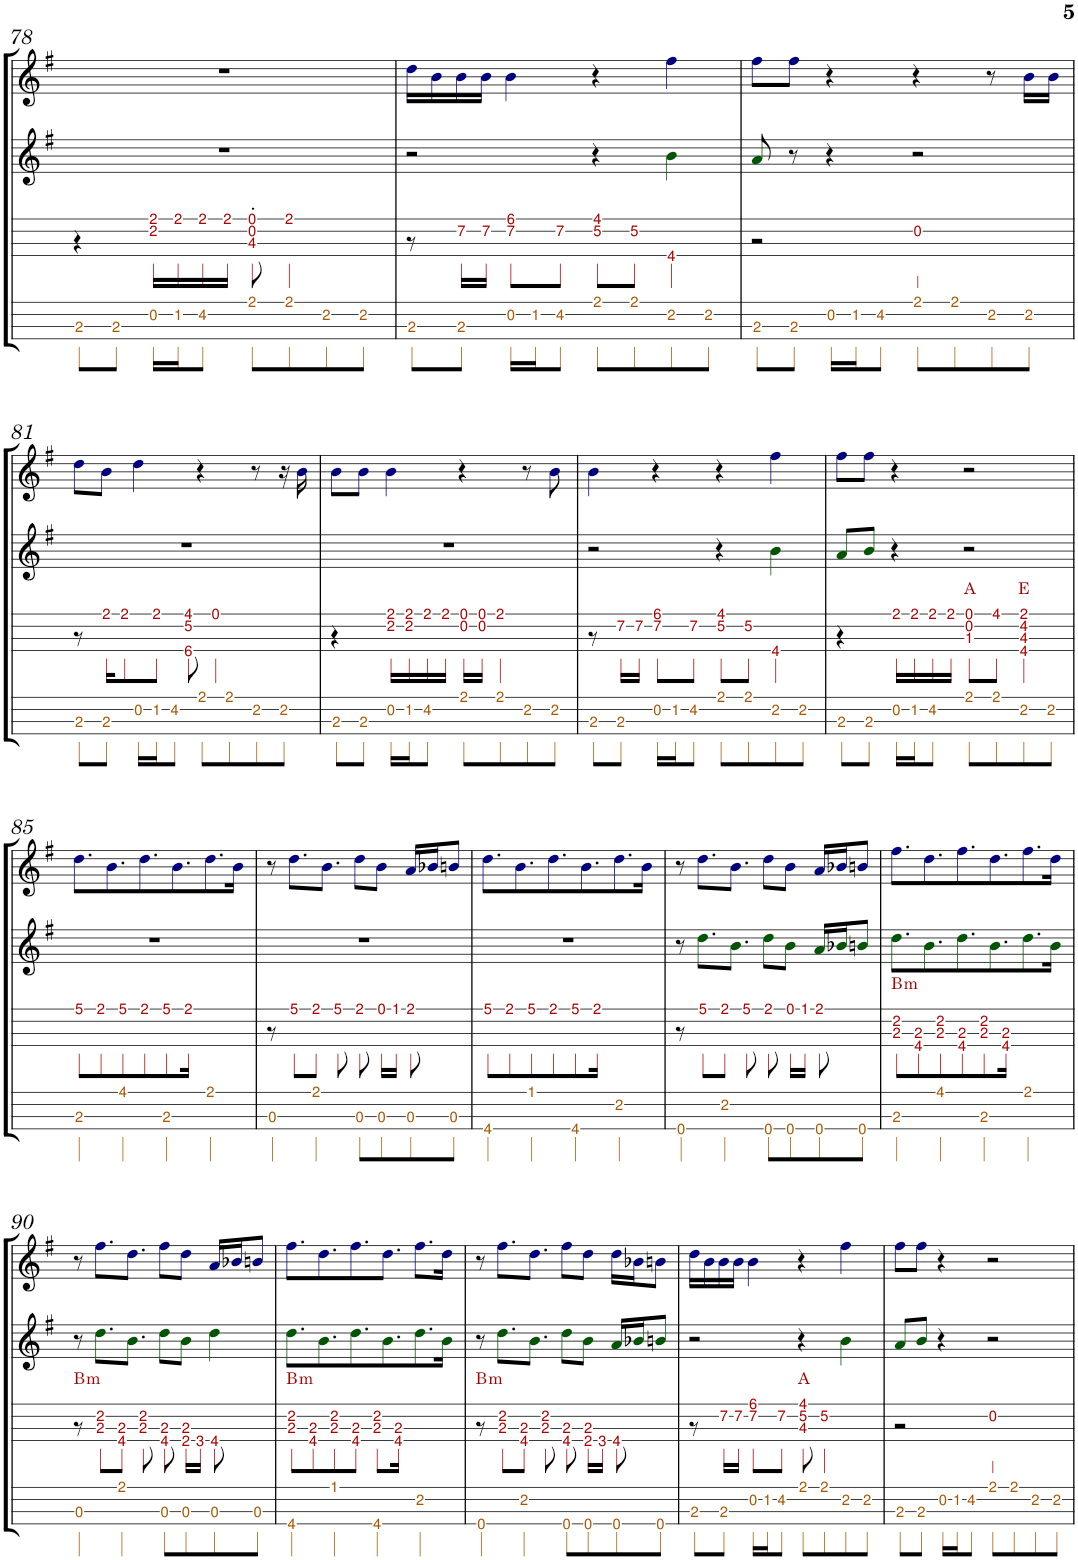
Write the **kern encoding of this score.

**kern	**kern	**harte	**kern	**kern
*part4	*part3	*part3	*part2	*part1
*staff4	*staff3	*	*staff2	*staff1
*I"Bass Guitar	*I"Ukulele	*	*I"Mandolin	*I"Mandolin
!!LO:PB:g=z
*	*	*	*clefG2	*clefG2
*k[f#]	*k[f#]	*	*k[f#]	*k[f#]
*G:	*G:	*	*G:	*G:
*M4/4	*M4/4	*	*M4/4	*M4/4
=78	=78	=78	=78	=78
8BBBi\L	4r	.	1r	1r
8BBBi\J	.	.	.	.
16DDi\LL	16f#j\ 16bj\LL	.	.	.
16EE-i\J	16bj\	.	.	.
8FF#i\J	16bj\	.	.	.
.	16bj\JJ	.	.	.
8AAi\L	8ej\' 8ej\' 8aj\'	.	.	.
8AAi\	4bj\	.	.	.
8EEi\	.	.	.	.
8EEi\J	8ryy	.	.	.
=79	=79	=79	=79	=79
8BBBi\L	8r	.	2r	16ddZ\LL
.	.	.	.	16bZ\
8BBBi\J	16bj\LL	.	.	16bZ\
.	16bj\JJ	.	.	16bZ\JJ
16DDi\LL	8bj\ 8dd#j\L	.	.	4bZ\
16EE-i\J	.	.	.	.
8FF#i\J	8bj\J	.	.	.
8AAi\L	8aj\ 8cc#j\L	.	4r	4r
8AAi\	8aj\J	.	.	.
8EEi\	4Bj\	.	4bV\	4ff#Z\
8EEi\J	.	.	.	.
=80	=80	=80	=80	=80
8BBBi\L	2r	.	8aV/	8ff#Z\L
8BBBi\J	.	.	8r	8ff#Z\J
16DDi\LL	.	.	4r	4r
16EE-i\J	.	.	.	.
8FF#i\J	.	.	.	.
8AAi\L	2ej\	.	2r	4r
8AAi\	.	.	.	.
8EEi\	.	.	.	8r
8EEi\J	.	.	.	16bZ\LL
.	.	.	.	16bZ\JJ
!!LO:LB:g=z
=81	=81	=81	=81	=81
8BBBi\L	8r	.	1r	8ddZ\L
8BBBi\J	16bj\KL	.	.	8bZ\J
.	8bj\	.	.	.
16DDi\LL	.	.	.	4ddZ\
16EE-i\J	8bj\J	.	.	.
8FF#i\J	.	.	.	.
.	8c#j\ 8aj\ 8cc#j\	.	.	.
8AAi\L	.	.	.	4r
.	4aj\	.	.	.
8AAi\	.	.	.	.
8EEi\	.	.	.	8r
.	8.ryy	.	.	.
8EEi\J	.	.	.	16r
.	.	.	.	16bZ\
=82	=82	=82	=82	=82
8BBBi\L	4r	.	1r	8bZ\L
8BBBi\J	.	.	.	8bZ\J
16DDi\LL	16f#j\ 16bj\LL	.	.	4bZ\
16EE-i\J	16f#j\ 16bj\	.	.	.
8FF#i\J	16bj\	.	.	.
.	16bj\JJ	.	.	.
8AAi\L	16ej\ 16aj\LL	.	.	4r
.	16ej\ 16aj\JJ	.	.	.
8AAi\	4bj\	.	.	.
8EEi\	.	.	.	8r
8EEi\J	8ryy	.	.	8bZ\
=83	=83	=83	=83	=83
8BBBi\L	8r	.	2r	4bZ\
8BBBi\J	16bj\LL	.	.	.
.	16bj\JJ	.	.	.
16DDi\LL	8bj\ 8dd#j\L	.	.	4r
16EE-i\J	.	.	.	.
8FF#i\J	8bj\J	.	.	.
8AAi\L	8aj\ 8cc#j\L	.	4r	4r
8AAi\	8aj\J	.	.	.
8EEi\	4Bj\	.	4bV\	4ff#Z\
8EEi\J	.	.	.	.
=84	=84	=84	=84	=84
8BBBi\L	4r	.	8aV/L	8ff#Z\L
8BBBi\J	.	.	8bV/J	8ff#Z\J
16DDi\LL	16bj\LL	.	4r	4r
16EE-i\J	16bj\	.	.	.
8FF#i\J	16bj\	.	.	.
.	16bj\JJ	.	.	.
8AAi\L	8c#j\ 8ej\ 8aj\L	A:maj	2r	2r
8AAi\	8cc#j\J	.	.	.
8EEi\	4Bj\ 4ej\ 4g#j\ 4bj\	E:maj	.	.
8EEi\J	.	.	.	.
!!LO:LB:g=z
=85	=85	=85	=85	=85
4BBBi\	8ddj\L	.	1r	8.ddZ\L
.	8bj\	.	.	.
.	.	.	.	8.bZ\
4BBi\	8ddj\	.	.	.
.	8bj\	.	.	8.ddZ\
4BBBi\	8ddj\	.	.	.
.	.	.	.	8.bZ\
.	16bj\Jk	.	.	.
.	4ryy	.	.	.
4AAi\	.	.	.	8.ddZ\
.	16ryy	.	.	16bZ\Jk
=86	=86	=86	=86	=86
4AAAi\	8r	.	1r	8r
.	8ddj\L	.	.	8.ddZ\L
4AAi\	8bj\J	.	.	.
.	.	.	.	8.bZ\J
.	8ddj\	.	.	.
8AAAi\L	8bj\	.	.	8ddZ\L
8AAAi\	16aj\LL	.	.	8bZ\J
.	16b-j\JJ	.	.	.
8AAAi\	8bj\	.	.	16aZ/LL
.	.	.	.	16b-XZ/J
8AAAi\J	8ryy	.	.	8bnZ/J
=87	=87	=87	=87	=87
4GGG#i\	8ddj\L	.	1r	8.ddZ\L
.	8bj\	.	.	.
.	.	.	.	8.bZ\
4GG#i\	8ddj\	.	.	.
.	8bj\	.	.	8.ddZ\
4GGG#i\	8ddj\	.	.	.
.	.	.	.	8.bZ\
.	16bj\Jk	.	.	.
.	4ryy	.	.	.
4EEi\	.	.	.	8.ddZ\
.	16ryy	.	.	16bZ\Jk
=88	=88	=88	=88	=88
4EEEi\	8r	.	8r	8r
.	8ddj\L	.	8.ddV\L	8.ddZ\L
4EEi\	8bj\J	.	.	.
.	.	.	8.bV\J	8.bZ\J
.	8ddj\	.	.	.
8EEEi\L	8bj\	.	8ddV\L	8ddZ\L
8EEEi\	16aj\LL	.	8bV\J	8bZ\J
.	16b-j\JJ	.	.	.
8EEEi\	8bj\	.	16aV/LL	16aZ/LL
.	.	.	16b-XV/J	16b-XZ/J
8EEEi\J	8ryy	.	8bnV/J	8bnZ/J
=89	=89	=89	=89	=89
!	!	!LO:H:kt=m	!	!
4BBBi\	8dj\ 8f#j\L	B:min	8.ddV\L	8.ff#Z\L
.	8Bj\ 8dj\	.	.	.
.	.	.	8.bV\	8.ddZ\
4BBi\	8dj\ 8f#j\	.	.	.
.	8Bj\ 8dj\	.	8.ddV\	8.ff#Z\
4BBBi\	8dj\ 8f#j\	.	.	.
.	.	.	8.bV\	8.ddZ\
.	16Bj\ 16dj\Jk	.	.	.
.	4ryy	.	.	.
4AAi\	.	.	8.ddV\	8.ff#Z\
.	16ryy	.	16bV\Jk	16ddZ\Jk
!!LO:LB:g=z
=90	=90	=90	=90	=90
!	!	!LO:H:kt=m	!	!
4AAAi\	8r	B:min	8r	8r
.	8dj\ 8f#j\L	.	8.ddV\L	8.ff#Z\L
4AAi\	8Bj\ 8dj\J	.	.	.
.	.	.	8.bV\J	8.ddZ\J
.	8dj\ 8f#j\	.	.	.
8AAAi\L	8Bj\ 8dj\	.	8ddV\L	8ff#Z\L
8AAAi\	16Aj\ 16dj\LL	.	8bV\J	8ddZ\J
.	16B-j\JJ	.	.	.
8AAAi\	8Bj\	.	4ddV\	16aZ/LL
.	.	.	.	16b-XZ/J
8AAAi\J	8ryy	.	.	8bnZ/J
=91	=91	=91	=91	=91
!	!	!LO:H:kt=m	!	!
4GGG#i\	8dj\ 8f#j\L	B:min	8.ddV\L	8.ff#Z\L
.	8Bj\ 8dj\	.	.	.
.	.	.	8.bV\	8.ddZ\
4GG#i\	8dj\ 8f#j\	.	.	.
.	8Bj\ 8dj\J	.	8.ddV\	8.ff#Z\
4GGG#i\	8dj\ 8f#j\L	.	.	.
.	.	.	8.bV\	8.ddZ\J
.	16Bj\ 16dj\Jk	.	.	.
.	4ryy	.	.	.
4EEi\	.	.	8.ddV\	8.ff#Z\L
.	16ryy	.	16bV\Jk	16ddZ\Jk
=92	=92	=92	=92	=92
!	!	!LO:H:kt=m	!	!
4EEEi\	8r	B:min	8r	8r
.	8dj\ 8f#j\L	.	8.ddV\L	8.ff#Z\L
4EEi\	8Bj\ 8dj\J	.	.	.
.	.	.	8.bV\J	8.ddZ\J
.	8dj\ 8f#j\	.	.	.
8EEEi\L	8Bj\ 8dj\	.	8ddV\L	8ff#Z\L
8EEEi\	16Aj\ 16dj\LL	.	8bV\J	8ddZ\J
.	16B-j\JJ	.	.	.
8EEEi\	8Bj\	.	16aV/LL	16ddZ\LL
.	.	.	16b-XV/J	16b-XZ\J
8EEEi\J	8ryy	.	8bnV/J	8bnZ\J
=93	=93	=93	=93	=93
8BBBi\L	8r	.	2r	16ddZ\LL
.	.	.	.	16bZ\
8BBBi\J	16bj\LL	.	.	16bZ\
.	16bj\JJ	.	.	16bZ\JJ
16DDi\LL	8bj\ 8dd#j\L	.	.	4bZ\
16EE-i\J	.	.	.	.
8FF#i\J	8bj\J	.	.	.
8AAi\L	8ej\ 8aj\ 8cc#j\	A:maj	4r	4r
8AAi\	4aj\	.	.	.
8EEi\	.	.	4bV\	4ff#Z\
8EEi\J	8ryy	.	.	.
=94	=94	=94	=94	=94
8BBBi\L	2r	.	8aV/L	8ff#Z\L
8BBBi\J	.	.	8bV/J	8ff#Z\J
16DDi\LL	.	.	4r	4r
16EE-i\J	.	.	.	.
8FF#i\J	.	.	.	.
8AAi\L	2ej\	.	2r	2r
8AAi\	.	.	.	.
8EEi\	.	.	.	.
8EEi\J	.	.	.	.
=	=	=	=	=
*-	*-	*-	*-	*-
